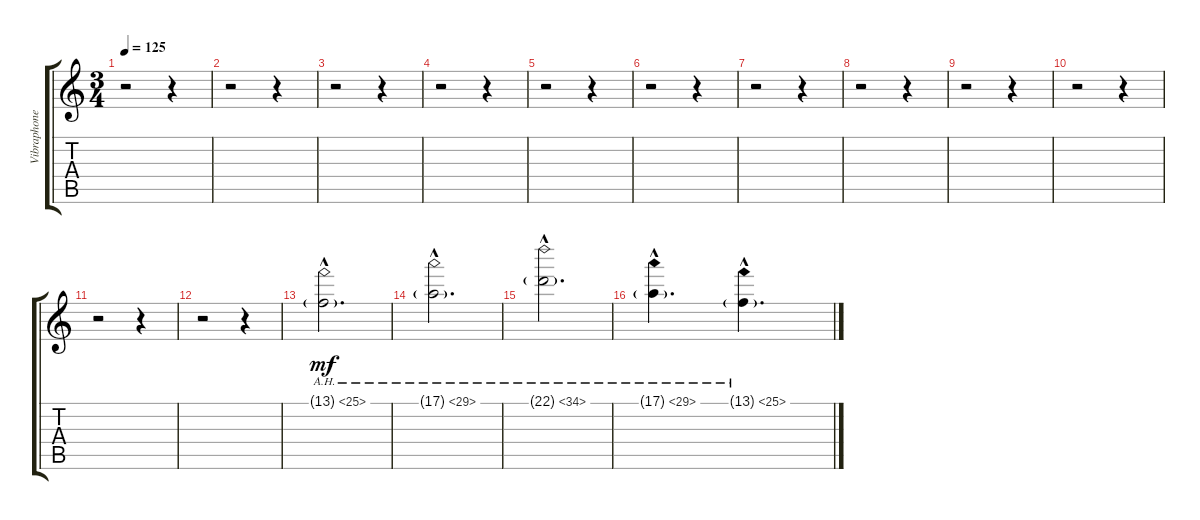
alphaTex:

\track ("Vibraphone" "Vibraphone") {instrument vibraphone}
\staff {score tabs}
\tuning (E4 B3 G3 D3 A2 E2) {hide}
\ts (3 4)
\tempo 125
\clef g2
\ks c
r.2{dy mp} r.4 |
r.2 r.4 |
r.2 r.4 |
r.2 r.4 |
r.2 r.4 |
r.2 r.4 |
r.2 r.4 |
r.2 r.4 |
r.2 r.4 |
r.2 r.4 |
r.2 r.4 |
r.2 r.4 |
13.1{ah 12 g hac}.2{d dy mf} |
17.1{ah 12 g hac}.2{d} |
22.1{ah 12 g hac}.2{d} |
17.1{ah 12 g hac}.4{d} 13.1{ah 12 g hac}.4{d}
